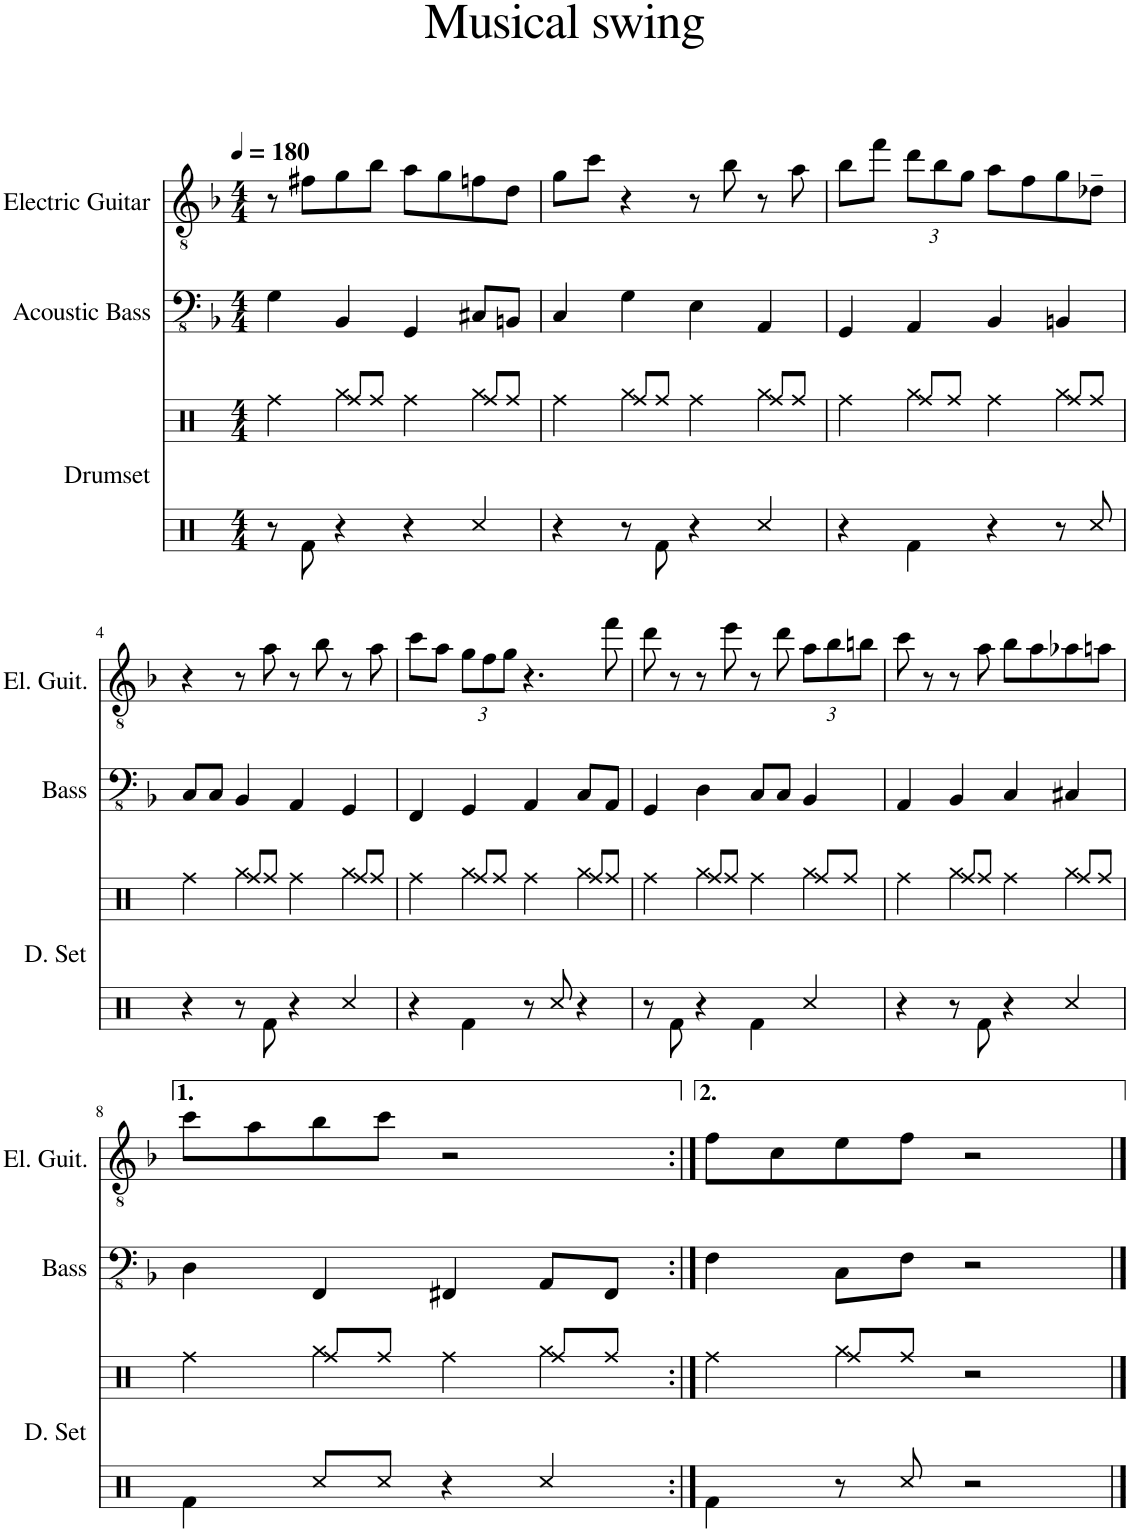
**kern	**kern	**kern	**kern
*part3	*part3	*part2	*part1
*staff4	*staff3	*staff2	*staff1
*I"Drumset	*	*I"Acoustic Bass	*I"Electric Guitar
*I'D. Set	*	*I'Bass	*I'El. Guit.
*clefX	*clefX	*clefFv4	*clefGv2
*k[]	*k[]	*k[b-]	*k[b-]
*M4/4	*M4/4	*M4/4	*M4/4
*MM180	*MM180	*MM180	*MM180
=1	=1	=1	=1
*	*^	*	*
8r	4Rff\	4ryy	4GG\	8r
8Rf\	.	.	.	8f#X\L
4r	8Rff/L	4Rgg\	4BBB-/	8g\
.	8Rff/J	.	.	8b-\J
4r	4Rff\	4ryy	4GGG/	8a\L
.	.	.	.	8g\
4Rcc/	8Rff/L	4Rgg\	8CC#X/L	8fn\
.	8Rff/J	.	8BBBn/J	8d\J
=2	=2	=2	=2	=2
4r	4Rff\	4ryy	4CC/	8g\L
.	.	.	.	8cc\J
8r	8Rff/L	4Rgg\	4GG\	4r
8Rf\	8Rff/J	.	.	.
4r	4Rff\	4ryy	4EE\	8r
.	.	.	.	8b-\
4Rcc/	8Rff/L	4Rgg\	4AAA/	8r
.	8Rff/J	.	.	8a\
=3	=3	=3	=3	=3
4r	4Rff\	4ryy	4GGG/	8b-\L
.	.	.	.	8ff\J
*	*	*	*	*Xbrackettup
4Rf\	8Rff/L	4Rgg\	4AAA/	12dd\L
.	.	.	.	12b-\
.	8Rff/J	.	.	.
.	.	.	.	12g\J
4r	4Rff\	4ryy	4BBB-/	8a\L
.	.	.	.	8f\
8r	8Rff/L	4Rgg\	4BBBn/	8g\
8Rcc/	8Rff/J	.	.	8d-X~\J
!!LO:LB:g=z
=4	=4	=4	=4	=4
4r	4Rff\	4ryy	8CC/L	4r
.	.	.	8CC/J	.
8r	8Rff/L	4Rgg\	4BBB-/	8r
8Rf\	8Rff/J	.	.	8a\
4r	4Rff\	4ryy	4AAA/	8r
.	.	.	.	8b-\
4Rcc/	8Rff/L	4Rgg\	4GGG/	8r
.	8Rff/J	.	.	8a\
=5	=5	=5	=5	=5
4r	4Rff\	4ryy	4FFF/	8cc\L
.	.	.	.	8a\J
4Rf\	8Rff/L	4Rgg\	4GGG/	12g\L
.	.	.	.	12f\
.	8Rff/J	.	.	.
.	.	.	.	12g\J
8r	4Rff\	4ryy	4AAA/	4.r
8Rcc/	.	.	.	.
4r	8Rff/L	4Rgg\	8CC/L	.
.	8Rff/J	.	8AAA/J	8ff\
=6	=6	=6	=6	=6
8r	4Rff\	4ryy	4GGG/	8dd\
8Rf\	.	.	.	8r
4r	8Rff/L	4Rgg\	4DD\	8r
.	8Rff/J	.	.	8ee\
4Rf\	4Rff\	4ryy	8CC/L	8r
.	.	.	8CC/J	8dd\
4Rcc/	8Rff/L	4Rgg\	4BBB-/	12a\L
.	.	.	.	12b-\
.	8Rff/J	.	.	.
.	.	.	.	12bn\J
=7	=7	=7	=7	=7
4r	4Rff\	4ryy	4AAA/	8cc\
.	.	.	.	8r
8r	8Rff/L	4Rgg\	4BBB-/	8r
8Rf\	8Rff/J	.	.	8a\
4r	4Rff\	4ryy	4CC/	8b-\L
.	.	.	.	8a\
4Rcc/	8Rff/L	4Rgg\	4CC#X/	8a-X\
.	8Rff/J	.	.	8an\J
!!LO:LB:g=z
=8	=8	=8	=8	=8
4Rf\	4Rff\	4ryy	4DD\	8cc\L
.	.	.	.	8a\
8Rcc/L	8Rff/L	4Rgg\	4FFF/	8b-\
8Rcc/J	8Rff/J	.	.	8cc\J
4r	4Rff\	4ryy	4FFF#X/	2r
4Rcc/	8Rff/L	4Rgg\	8AAA/L	.
.	8Rff/J	.	8FFF#/J	.
=9:|!	=9:|!	=9:|!	=9:|!	=9:|!
4Rf\	4Rff\	4ryy	4FF\	8f\L
.	.	.	.	8c\
8r	8Rff/L	4Rgg\	8CC\L	8e\
8Rcc/	8Rff/J	.	8FF\J	8f\J
2r	2r	2ryy	2r	2r
*	*v	*v	*	*
==	==	==	==
*-	*-	*-	*-
